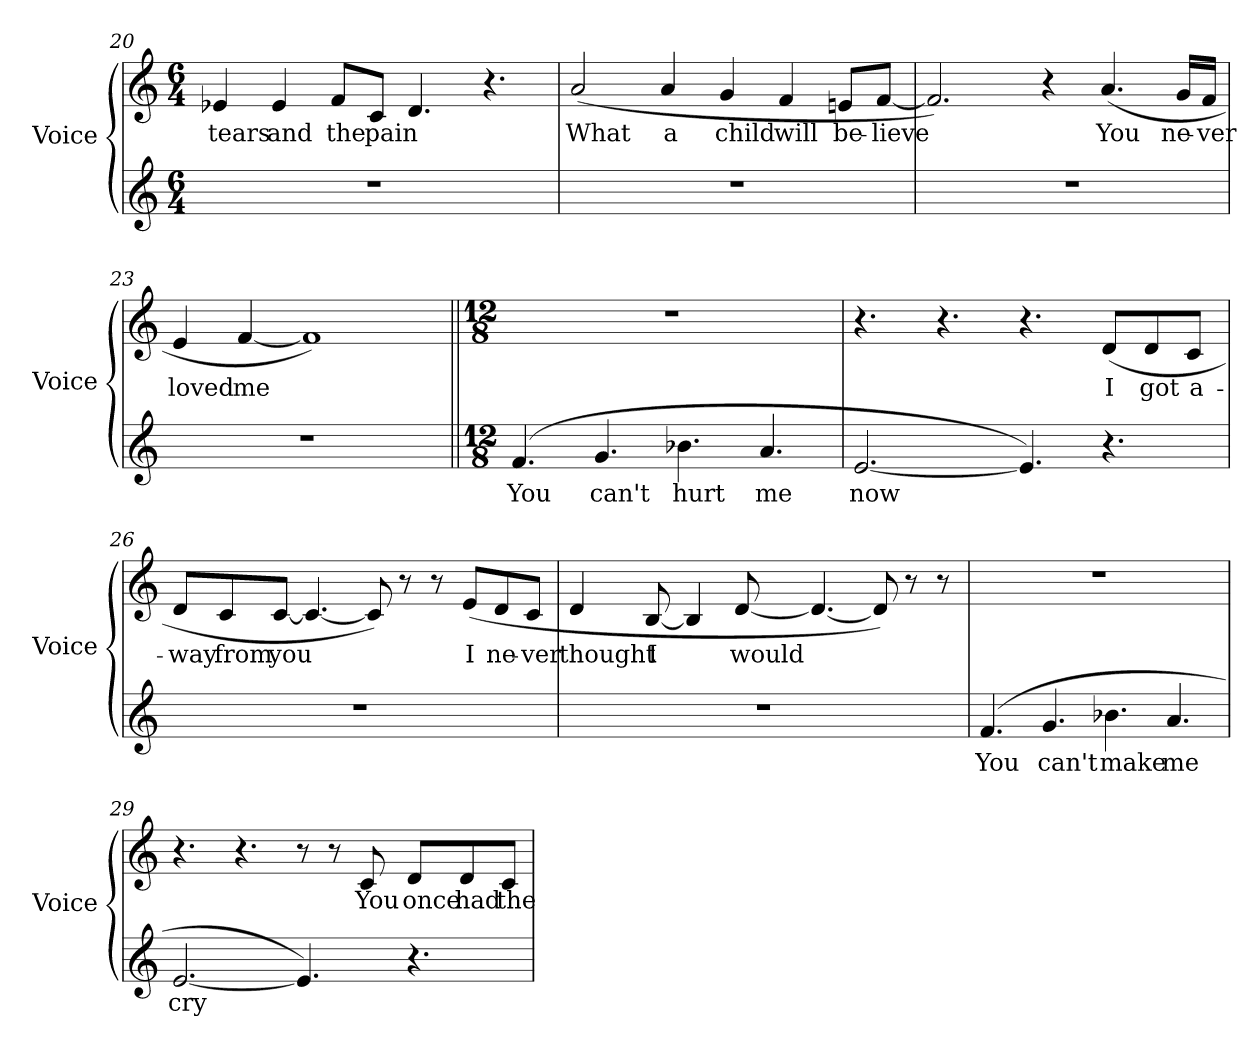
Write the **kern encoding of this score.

**kern	**text	**kern	**text
*part2	*part2	*part1	*part1
*staff2	*staff2	*staff1	*staff1
*I"Voice	*	*I"Voice	*
*I'Voice	*	*I'Voice	*
!!LO:LB:g=z
*clefG2	*	*clefG2	*
*k[]	*	*k[]	*
*C:	*	*C:	*
*M6/4	*	*M6/4	*
=20	=20	=20	=20
!LO:N:vis=1	!	!	!
!	!	!	!LO:LY:b:color=#000000
1.r	.	4e-Xi/	tears
!	!	!	!LO:LY:b:color=#000000
.	.	4e-i/	and
!	!	!	!LO:LY:b:color=#000000
.	.	8fi/L	the
!	!	!	!LO:LY:b:color=#000000
.	.	8ci/J	pain
.	.	4.di/	.
.	.	4.r	.
=21	=21	=21	=21
!LO:N:vis=1	!	!	!
!	!	!	!LO:LY:b:color=#000000
1.r	.	(2ai/	What
!	!	!	!LO:LY:b:color=#000000
.	.	4ai/	a
!	!	!	!LO:LY:b:color=#000000
.	.	4gi/	child
!	!	!	!LO:LY:b:color=#000000
.	.	4fi/	will
!	!	!	!LO:LY:b:color=#000000
.	.	8eni/L	be-
!	!	!	!LO:LY:b:color=#000000
.	.	[8fi/J	-lieve
=22	=22	=22	=22
!LO:N:vis=1	!	!	!
1.r	.	2.fi/])	.
.	.	4r	.
!	!	!	!LO:LY:b:color=#000000
.	.	(4.ai/	You
!	!	!	!LO:LY:b:color=#000000
.	.	16gi/LL	ne-
!	!	!	!LO:LY:b:color=#000000
.	.	16fi/JJ	-ver
=23	=23	=23	=23
!LO:N:vis=1	!	!	!
!	!	!	!LO:LY:b:color=#000000
1.r	.	4ei/	loved
!	!	!	!LO:LY:b:color=#000000
.	.	[4fi/	me
.	.	1fi])	.
!!LO:PB:g=z
=24||	=24||	=24||	=24||
*M12/8	*	*M12/8	*
!	!LO:LY:b:color=#000000	!LO:N:vis=1	!
(4.fi/	You	1.r	.
!	!LO:LY:b:color=#000000	!	!
4.gi/	can't	.	.
!	!LO:LY:b:color=#000000	!	!
4.b-Xi\	hurt	.	.
!	!LO:LY:b:color=#000000	!	!
4.ai/	me	.	.
=25	=25	=25	=25
!	!LO:LY:b:color=#000000	!	!
[2.ei/	now	4.r	.
.	.	4.r	.
4.ei/])	.	4.r	.
!	!	!	!LO:LY:b:color=#000000
4.r	.	(8di/L	I
!	!	!	!LO:LY:b:color=#000000
.	.	8di/	got
!	!	!	!LO:LY:b:color=#000000
.	.	8ci/J	a-
=26	=26	=26	=26
!LO:N:vis=1	!	!	!
!	!	!	!LO:LY:b:color=#000000
1.r	.	8di/L	-way
!	!	!	!LO:LY:b:color=#000000
.	.	8ci/	from
!	!	!	!LO:LY:b:color=#000000
.	.	[8ci/J	you
.	.	4.ci/_	.
.	.	8ci/])	.
.	.	8r	.
.	.	8r	.
!	!	!	!LO:LY:b:color=#000000
.	.	(8ei/L	I
!	!	!	!LO:LY:b:color=#000000
.	.	8di/	ne-
!	!	!	!LO:LY:b:color=#000000
.	.	8ci/J	-ver
!!LO:LB:g=z
=27	=27	=27	=27
!LO:N:vis=1	!	!	!
!	!	!	!LO:LY:b:color=#000000
1.r	.	4di/	thought
!	!	!	!LO:LY:b:color=#000000
.	.	[8Bi/	I
.	.	4Bi/]	.
!	!	!	!LO:LY:b:color=#000000
.	.	[8di/	would
.	.	4.di/_	.
.	.	8di/])	.
.	.	8r	.
.	.	8r	.
=28	=28	=28	=28
!	!LO:LY:b:color=#000000	!LO:N:vis=1	!
(4.fi/	You	1.r	.
!	!LO:LY:b:color=#000000	!	!
4.gi/	can't	.	.
!	!LO:LY:b:color=#000000	!	!
4.b-Xi\	make	.	.
!	!LO:LY:b:color=#000000	!	!
4.ai/	me	.	.
=29	=29	=29	=29
!	!LO:LY:b:color=#000000	!	!
[2.ei/	cry	4.r	.
.	.	4.r	.
4.ei/])	.	8r	.
.	.	8r	.
!	!	!	!LO:LY:b:color=#000000
.	.	8ci/	You
!	!	!	!LO:LY:b:color=#000000
4.r	.	8di/L	once
!	!	!	!LO:LY:b:color=#000000
.	.	8di/	had
!	!	!	!LO:LY:b:color=#000000
.	.	8ci/J	the
=	=	=	=
*-	*-	*-	*-
